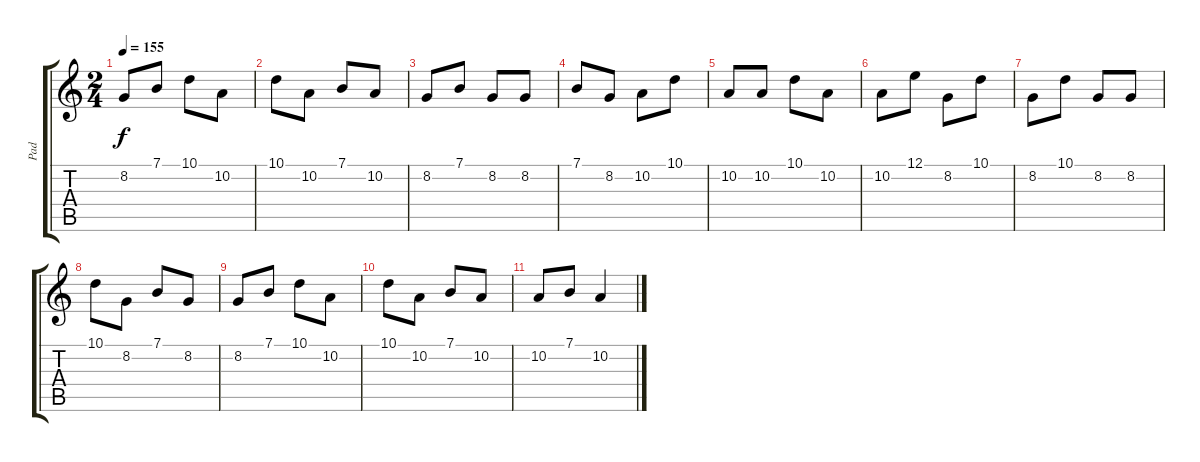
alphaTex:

\track ("Pad" "Pad") {instrument pad7halo}
\staff {score tabs}
\tuning (E4 B3 G3 D3 A2 E2) {hide}
\ts (2 4)
\tempo 155
\clef g2
\ks c
8.2.8{dy f} 7.1.8 10.1.8 10.2.8 |
10.1.8 10.2.8 7.1.8 10.2.8 |
8.2.8 7.1.8 8.2.8 8.2.8 |
7.1.8 8.2.8 10.2.8 10.1.8 |
10.2.8 10.2.8 10.1.8 10.2.8 |
10.2.8 12.1.8 8.2.8 10.1.8 |
8.2.8 10.1.8 8.2.8 8.2.8 |
10.1.8 8.2.8 7.1.8 8.2.8 |
8.2.8 7.1.8 10.1.8 10.2.8 |
10.1.8 10.2.8 7.1.8 10.2.8 |
10.2.8 7.1.8 10.2.4
